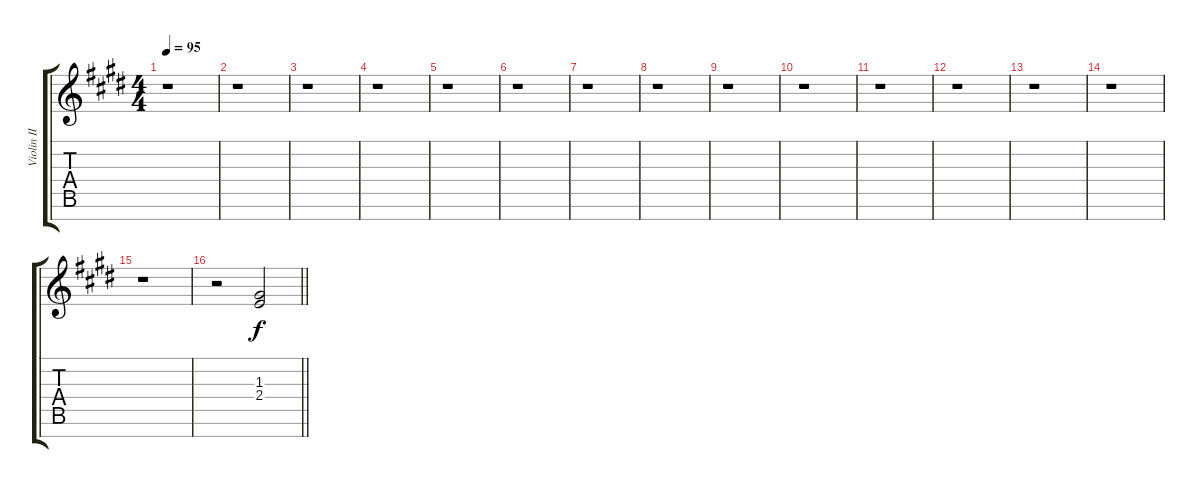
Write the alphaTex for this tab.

\track ("Violin II" "Violin II") {instrument stringensemble1}
\staff {score tabs}
\tuning (E5 B4 G4 D4 A3 E3 B2) {hide}
\ts (4 4)
\tempo 95
\clef g2
\ks e
r.1{dy f} |
r.1 |
r.1 |
r.1 |
r.1 |
r.1 |
r.1 |
r.1 |
r.1 |
r.1 |
r.1 |
r.1 |
r.1 |
r.1 |
r.1 |
\barLineRight lightlight
r.2 (1.3 2.4).2
